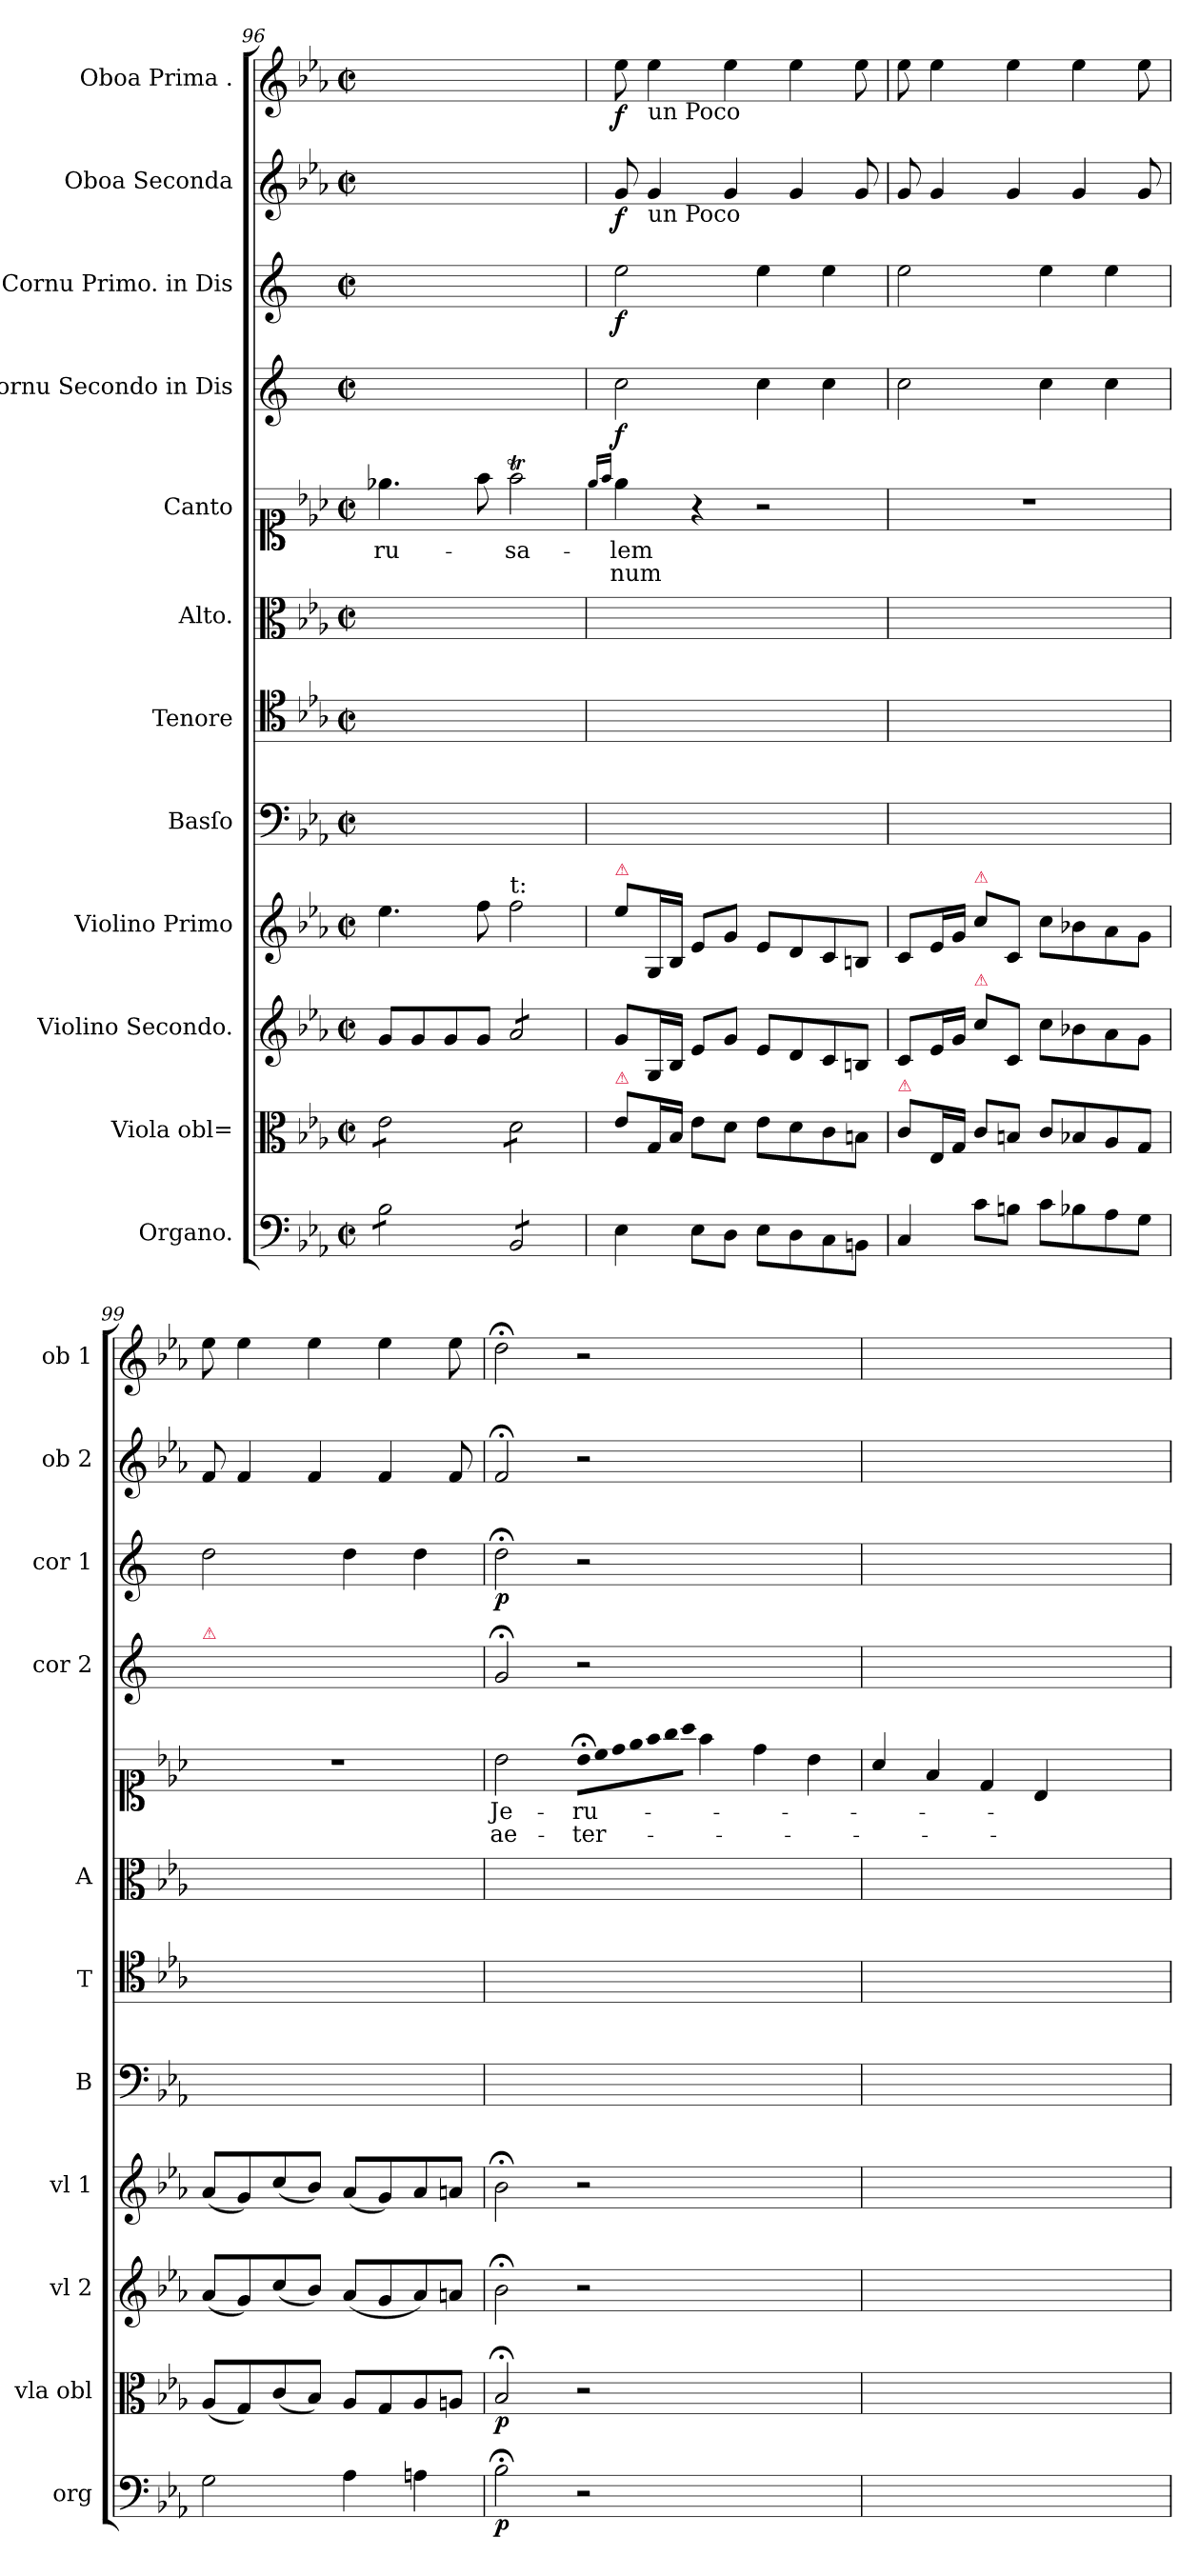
**kern	**dynam	**kern	**dynam	**kern	**kern	**dynam	**kern	**kern	**kern	**kern	**text	**text	**kern	**dynam	**kern	**dynam	**kern	**dynam	**kern	**dynam
*part12	*part12	*part11	*part11	*part10	*part9	*part9	*part8	*part7	*part6	*part5	*part5	*part5	*part4	*part4	*part3	*part3	*part2	*part2	*part1	*part1
*staff12	*staff12	*staff11	*staff11	*staff10	*staff9	*staff9	*staff8	*staff7	*staff6	*staff5	*staff5	*staff5	*staff4	*staff4	*staff3	*staff3	*staff2	*staff2	*staff1	*staff1
*I"Organo.	*	*I"Viola obl=	*	*I"Violino Secondo.	*I"Violino Primo	*	*I"Basſo	*I"Tenore	*I"Alto.	*I"Canto	*	*	*I"Cornu Secondo in Dis	*	*I"Cornu Primo. in Dis	*	*I"Oboa Seconda	*	*I"Oboa Prima .	*
*I'org	*	*I'vla obl	*	*I'vl 2	*I'vl 1	*	*I'B	*I'T	*I'A	*	*	*	*I'cor 2	*	*I'cor 1	*	*I'ob 2	*	*I'ob 1	*
*clefF4	*	*clefC3	*	*clefG2	*clefG2	*	*clefF4	*clefC4	*clefC3	*clefC1	*	*	*clefG2	*	*clefG2	*	*clefG2	*	*clefG2	*
*	*	*	*	*	*	*	*	*	*	*	*	*	*ITrd5c9	*	*ITrd5c9	*	*	*	*	*
*k[b-e-a-]	*	*k[b-e-a-]	*	*k[b-e-a-]	*k[b-e-a-]	*	*k[b-e-a-]	*k[b-e-a-]	*k[b-e-a-]	*k[b-e-a-]	*	*	*k[b-e-a-]	*	*k[b-e-a-]	*	*k[b-e-a-]	*	*k[b-e-a-]	*
*E-:	*	*E-:	*	*E-:	*E-:	*	*E-:	*E-:	*E-:	*E-:	*	*	*E-:	*	*E-:	*	*E-:	*	*E-:	*
*M2/2	*	*M2/2	*	*M2/2	*M2/2	*	*M2/2	*M2/2	*M2/2	*M2/2	*	*	*M2/2	*	*M2/2	*	*M2/2	*	*M2/2	*
*met(c|)	*	*met(c|)	*	*met(c|)	*met(c|)	*	*met(c|)	*met(c|)	*met(c|)	*met(c|)	*	*	*met(c|)	*	*met(c|)	*	*met(c|)	*	*met(c|)	*
=96	=96	=96	=96	=96	=96	=96	=96	=96	=96	=96	=96	=96	=96	=96	=96	=96	=96	=96	=96	=96
*tremolo	*	*	*	*	*	*	*	*	*	*	*	*	*	*	*	*	*	*	*	*
*	*	*tremolo	*	*	*	*	*	*	*	*	*	*	*	*	*	*	*	*	*	*
8B-\L	.	8e-\L	.	8g/L	4.ee-\	.	1ryy	1ryy	1ryy	4.ee-X\	-ru-	.	1ryy	.	1ryy	.	1ryy	.	1ryy	.
8B-\	.	8e-\	.	8g/	.	.	.	.	.	.	.	.	.	.	.	.	.	.	.	.
8B-\	.	8e-\	.	8g/	.	.	.	.	.	.	.	.	.	.	.	.	.	.	.	.
8B-\J	.	8e-\J	.	8g/J	8ff\	.	.	.	.	8ff\	.	.	.	.	.	.	.	.	.	.
!	!	!	!	!	!LO:TX:a:t=t&colon;	!	!	!	!	!	!	!	!	!	!	!	!	!	!	!
*	*	*	*	*tremolo	*	*	*	*	*	*	*	*	*	*	*	*	*	*	*	*
8BB-/L	.	8d\L	.	8a-/L	2ff\	.	.	.	.	2ffT\	-sa-	.	.	.	.	.	.	.	.	.
8BB-/	.	8d\	.	8a-/	.	.	.	.	.	.	.	.	.	.	.	.	.	.	.	.
8BB-/	.	8d\	.	8a-/	.	.	.	.	.	.	.	.	.	.	.	.	.	.	.	.
8BB-/J	.	8d\J	.	8a-/J	.	.	.	.	.	.	.	.	.	.	.	.	.	.	.	.
*	*	*	*	*Xtremolo	*	*	*	*	*	*	*	*	*	*	*	*	*	*	*	*
*	*	*Xtremolo	*	*	*	*	*	*	*	*	*	*	*	*	*	*	*	*	*	*
*Xtremolo	*	*	*	*	*	*	*	*	*	*	*	*	*	*	*	*	*	*	*	*
=97	=97	=97	=97	=97	=97	=97	=97	=97	=97	=97	=97	=97	=97	=97	=97	=97	=97	=97	=97	=97
.	.	.	.	.	.	.	.	.	.	16qqee-/LL	.	.	.	.	.	.	.	.	.	.
.	.	.	.	.	.	.	.	.	.	16qqff/JJ	.	.	.	.	.	.	.	.	.	.
!	!	!	!	!	!LO:TX:a:color=crimson:t=⚠	!	!	!	!	!	!	!	!	!	!	!	!	!	!	!
!	!	!LO:TX:a:color=crimson:t=⚠	!	!	!	!	!	!	!	!	!	!	!	!	!	!	!	!	!	!
!	!	!	!	!	!	!LO:DY:a	!	!	!	!	!	!	!	!	!	!	!	!	!	!
4E-\	.	8e-\L	.	8g/L	8ee-\L	for&colon;	1ryy	1ryy	1ryy	4ee-\	-lem	-num	2e-\	f	2g\	f	8g/	f	8ee-\	f
!	!	!	!	!	!	!	!	!	!	!	!	!	!	!	!	!	!	!	!LO:TX:b:t=un Poco	!
!	!	!	!	!	!	!	!	!	!	!	!	!	!	!	!	!	!LO:TX:b:t=un Poco	!	!	!
.	.	16G/L	.	16G/L	16G/L	.	.	.	.	.	.	.	.	.	.	.	4g/	.	4ee-\	.
.	.	16B-/JJ	.	16B-/JJ	16B-/JJ	.	.	.	.	.	.	.	.	.	.	.	.	.	.	.
8E-\L	.	8e-\L	.	8e-/L	8e-/L	.	.	.	.	4r	.	.	.	.	.	.	.	.	.	.
8D\J	.	8d\J	.	8g/J	8g/J	.	.	.	.	.	.	.	.	.	.	.	4g/	.	4ee-\	.
8E-\L	.	8e-\L	.	8e-/L	8e-/L	.	.	.	.	2r	.	.	4e-\	.	4g\	.	.	.	.	.
8D\	.	8d\	.	8d/	8d/	.	.	.	.	.	.	.	.	.	.	.	4g/	.	4ee-\	.
8C\	.	8c\	.	8c/	8c/	.	.	.	.	.	.	.	4e-\	.	4g\	.	.	.	.	.
8BBn\J	.	8Bn\J	.	8Bn/J	8Bn/J	.	.	.	.	.	.	.	.	.	.	.	8g/	.	8ee-\	.
=98	=98	=98	=98	=98	=98	=98	=98	=98	=98	=98	=98	=98	=98	=98	=98	=98	=98	=98	=98	=98
!	!	!LO:TX:a:color=crimson:t=⚠	!	!	!	!	!	!	!	!	!	!	!	!	!	!	!	!	!	!
4C/	.	8c\L	.	8c/L	8c/L	.	1ryy	1ryy	1ryy	1r	.	.	2e-\	.	2g\	.	8g/	.	8ee-\	.
.	.	16E-/L	.	16e-/L	16e-/L	.	.	.	.	.	.	.	.	.	.	.	4g/	.	4ee-\	.
.	.	16G/JJ	.	16g/JJ	16g/JJ	.	.	.	.	.	.	.	.	.	.	.	.	.	.	.
!	!	!	!	!	!LO:TX:a:color=crimson:t=⚠	!	!	!	!	!	!	!	!	!	!	!	!	!	!	!
!	!	!	!	!LO:TX:a:color=crimson:t=⚠	!	!	!	!	!	!	!	!	!	!	!	!	!	!	!	!
8c\L	.	8c/L	.	8cc\L	8cc\L	.	.	.	.	.	.	.	.	.	.	.	.	.	.	.
8Bn\J	.	8Bn/J	.	8c/J	8c/J	.	.	.	.	.	.	.	.	.	.	.	4g/	.	4ee-\	.
8c\L	.	8c/L	.	8cc\L	8cc\L	.	.	.	.	.	.	.	4e-\	.	4g\	.	.	.	.	.
8B-X\	.	8B-X/	.	8b-X\	8b-X\	.	.	.	.	.	.	.	.	.	.	.	4g/	.	4ee-\	.
8A-\	.	8A-/	.	8a-\	8a-\	.	.	.	.	.	.	.	4e-\	.	4g\	.	.	.	.	.
8G\J	.	8G/J	.	8g\J	8g\J	.	.	.	.	.	.	.	.	.	.	.	8g/	.	8ee-\	.
=99	=99	=99	=99	=99	=99	=99	=99	=99	=99	=99	=99	=99	=99	=99	=99	=99	=99	=99	=99	=99
!	!	!	!	!	!	!	!	!	!	!	!	!	!LO:TX:a:color=crimson:t=⚠	!	!	!	!	!	!	!
2G\	.	(8A-/L	.	(8a-/L	(8a-/L	.	1ryy	1ryy	1ryy	1r	.	.	1ryy	.	2f\	.	8f/	.	8ee-\	.
.	.	8G/)	.	8g/)	8g/)	.	.	.	.	.	.	.	.	.	.	.	4f/	.	4ee-\	.
.	.	(8c/	.	(8cc/	(8cc/	.	.	.	.	.	.	.	.	.	.	.	.	.	.	.
.	.	8B-/J)	.	8b-/J)	8b-/J)	.	.	.	.	.	.	.	.	.	.	.	4f/	.	4ee-\	.
4A-\	.	8A-/L	.	(8a-/L	(8a-/L	.	.	.	.	.	.	.	.	.	4f\	.	.	.	.	.
.	.	8G/	.	8g/	8g/)	.	.	.	.	.	.	.	.	.	.	.	4f/	.	4ee-\	.
4An\	.	8A-/	.	8a-/)	8a-/	.	.	.	.	.	.	.	.	.	4f\	.	.	.	.	.
.	.	8An/J	.	8an/J	8an/J	.	.	.	.	.	.	.	.	.	.	.	8f/	.	8ee-\	.
=100	=100	=100	=100	=100	=100	=100	=100	=100	=100	=100	=100	=100	=100	=100	=100	=100	=100	=100	=100	=100
!	!	!	!	!	!	!LO:DY:b:rj	!	!	!	!	!	!	!	!	!	!	!	!	!	!
2B-;<\	p	2B-;</	p	2b-;<\	2b-;<\	p&colon;	1ryy	1ryy	1ryy	2b-\	Je-	ae-	2B-;</	.	2f;<\	p	2f;</	.	2dd;<\	.
*	*	*	*	*	*	*	*	*	*	*Xtuplet	*	*	*	*	*	*	*	*	*	*
!	!	!	!	!	!	!	!	!	!	!LO:N:vis=32	!	!	!	!	!	!	!	!	!	!
2r	.	2r	.	2r	2r	.	.	.	.	28b-;<\LLL	-ru-	-ter-	2r	.	2r	.	2r	.	2r	.
!	!	!	!	!	!	!	!	!	!	!LO:N:vis=32	!	!	!	!	!	!	!	!	!	!
.	.	.	.	.	.	.	.	.	.	28cc\	.	.	.	.	.	.	.	.	.	.
!	!	!	!	!	!	!	!	!	!	!LO:N:vis=32	!	!	!	!	!	!	!	!	!	!
.	.	.	.	.	.	.	.	.	.	28dd\	.	.	.	.	.	.	.	.	.	.
!	!	!	!	!	!	!	!	!	!	!LO:N:vis=32	!	!	!	!	!	!	!	!	!	!
.	.	.	.	.	.	.	.	.	.	28ee-\	.	.	.	.	.	.	.	.	.	.
!	!	!	!	!	!	!	!	!	!	!LO:N:vis=32	!	!	!	!	!	!	!	!	!	!
.	.	.	.	.	.	.	.	.	.	28ff\	.	.	.	.	.	.	.	.	.	.
!	!	!	!	!	!	!	!	!	!	!LO:N:vis=32	!	!	!	!	!	!	!	!	!	!
.	.	.	.	.	.	.	.	.	.	28gg\	.	.	.	.	.	.	.	.	.	.
!	!	!	!	!	!	!	!	!	!	!LO:N:vis=32	!	!	!	!	!	!	!	!	!	!
.	.	.	.	.	.	.	.	.	.	28aa-\JJJ	.	.	.	.	.	.	.	.	.	.
.	.	.	.	.	.	.	.	.	.	4ff\	.	.	.	.	.	.	.	.	.	.
2ryy	.	2ryy	.	2ryy	2ryy	.	2ryy	2ryy	2ryy	4dd\	.	.	2ryy	.	2ryy	.	2ryy	.	2ryy	.
.	.	.	.	.	.	.	.	.	.	4b-\	.	.	.	.	.	.	.	.	.	.
=101	=101	=101	=101	=101	=101	=101	=101	=101	=101	=101	=101	=101	=101	=101	=101	=101	=101	=101	=101	=101
1ryy	.	1ryy	.	1ryy	1ryy	.	2ryy	2ryy	2ryy	4a-/	.	.	1ryy	.	1ryy	.	1ryy	.	1ryy	.
.	.	.	.	.	.	.	.	.	.	4f/	.	.	.	.	.	.	.	.	.	.
.	.	.	.	.	.	.	1ryy	1ryy	1ryy	4d/	.	.	.	.	.	.	.	.	.	.
.	.	.	.	.	.	.	.	.	.	4B-/	.	.	.	.	.	.	.	.	.	.
2ryy	.	2ryy	.	2ryy	2ryy	.	.	.	.	2ryy	.	.	2ryy	.	2ryy	.	2ryy	.	2ryy	.
=	=	=	=	=	=	=	=	=	=	=	=	=	=	=	=	=	=	=	=	=
*-	*-	*-	*-	*-	*-	*-	*-	*-	*-	*-	*-	*-	*-	*-	*-	*-	*-	*-	*-	*-
